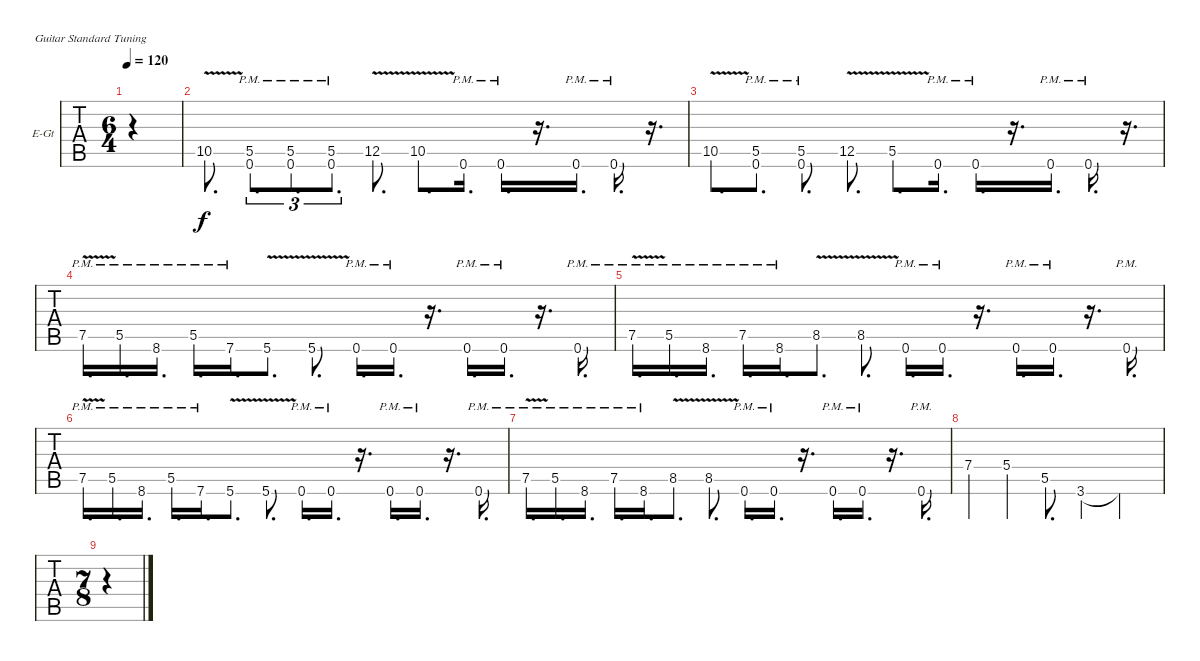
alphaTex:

\defaultSystemsLayout 4
\bracketExtendMode groupsimilarinstruments
\firstSystemTrackNameOrientation horizontal
\otherSystemsTrackNameOrientation horizontal
\track ("Electric Guitar" "E-Gt") {instrument distortionguitar}
\staff {tabs}
\tuning (E4 B3 G3 D3 A2 E2)
\ts (6 4)
\tempo 120
\clef g2
\ks c
|
10.5{v}.8{d} (0.6{pm} 5.5{pm}).8{d tu (3 2)} (0.6{pm} 5.5{pm}).8{d tu (3 2)} (0.6{pm} 5.5{pm}).8{d tu (3 2)} 12.5{v}.8{d} 10.5{v}.8{d} 0.6{pm}.16{d} 0.6{pm}.16{d} r.16{d} 0.6{pm}.16{d} 0.6{pm}.16{d} r.16{d} |
10.5{v}.8{d} (0.6{pm} 5.5{pm}).8{d} (0.6{pm} 5.5{pm}).8{d} 12.5{v}.8{d} 5.5{v}.8{d} 0.6{pm}.16{d} 0.6{pm}.16{d} r.16{d} 0.6{pm}.16{d} 0.6{pm}.16{d} r.16{d} |
7.5{v pm}.16{d} 5.5{pm}.16{d} 8.6{pm}.16{d} 5.5{pm}.16{d} 7.6{pm}.16{d} 5.6{v st}.8{d} 5.6{v}.8{d} 0.6{pm}.16{d} 0.6{pm}.16{d} r.16{d} 0.6{pm}.16{d} 0.6{pm}.16{d} r.16{d} 0.6{pm}.16{d} |
7.5{v pm}.16{d} 5.5{pm}.16{d} 8.6{pm}.16{d} 7.5{pm}.16{d} 8.6{pm}.16{d} 8.5{v st}.8{d} 8.5{v}.8{d} 0.6{pm}.16{d} 0.6{pm}.16{d} r.16{d} 0.6{pm}.16{d} 0.6{pm}.16{d} r.16{d} 0.6{pm}.16{d} |
7.5{v pm}.16{d} 5.5{pm}.16{d} 8.6{pm}.16{d} 5.5{pm}.16{d} 7.6{pm}.16{d} 5.6{v st}.8{d} 5.6{v}.8{d} 0.6{pm}.16{d} 0.6{pm}.16{d} r.16{d} 0.6{pm}.16{d} 0.6{pm}.16{d} r.16{d} 0.6{pm}.16{d} |
7.5{v pm}.16{d} 5.5{pm}.16{d} 8.6{pm}.16{d} 7.5{pm}.16{d} 8.6{pm}.16{d} 8.5{v st}.8{d} 8.5{v}.8{d} 0.6{pm}.16{d} 0.6{pm}.16{d} r.16{d} 0.6{pm}.16{d} 0.6{pm}.16{d} r.16{d} 0.6{pm}.16{d} |
7.4.4 5.4.4 5.5.8{d} 3.6.4 3.6{t}.2 |
\ts (7 8)
